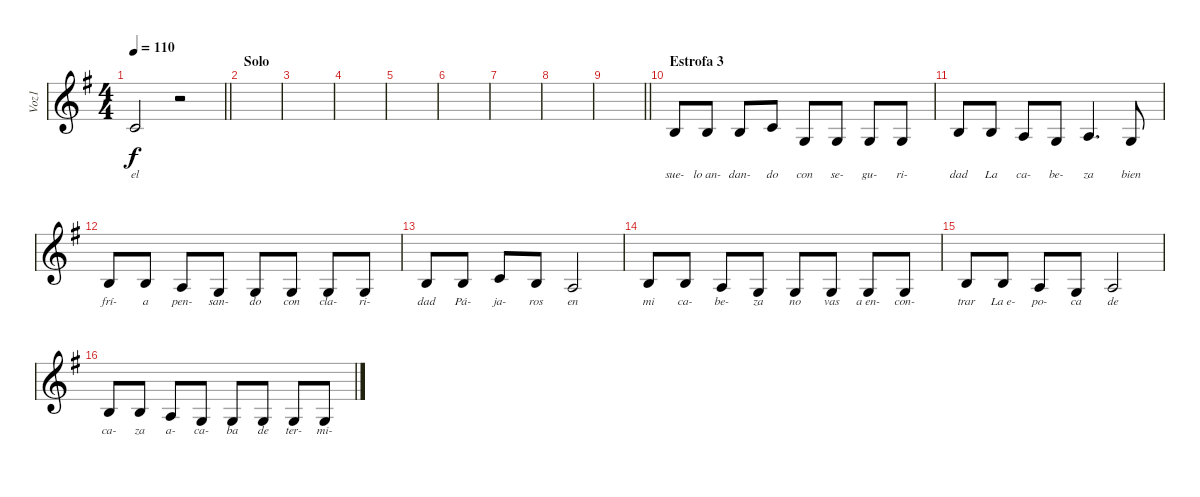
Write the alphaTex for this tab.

\track ("Voz1" "Voz1") {instrument altosax}
\staff {score}
\tuning (E4 B3 G3 D3 A2 E2) {hide}
\ts (4 4)
\tempo 110
\clef g2
\barLineRight lightlight
\ks g
1.2{t}.2{lyrics (0 "el") lyrics (1 "") lyrics (2 "") lyrics (3 "") lyrics (4 "") dy f} r.2 |
\section ("" "Solo")
|
|
|
|
|
|
|
\barLineRight lightlight
|
\section ("" "Estrofa 3")
0.2.8{lyrics (0 "sue-") lyrics (1 "") lyrics (2 "") lyrics (3 "") lyrics (4 "")} 0.2.8{lyrics (0 "lo an-") lyrics (1 "") lyrics (2 "") lyrics (3 "") lyrics (4 "")} 0.2.8{lyrics (0 "dan-") lyrics (1 "") lyrics (2 "") lyrics (3 "") lyrics (4 "")} 1.2.8{lyrics (0 "do") lyrics (1 "") lyrics (2 "") lyrics (3 "") lyrics (4 "")} 0.3.8{lyrics (0 "con") lyrics (1 "") lyrics (2 "") lyrics (3 "") lyrics (4 "")} 0.3.8{lyrics (0 "se-") lyrics (1 "") lyrics (2 "") lyrics (3 "") lyrics (4 "")} 0.3.8{lyrics (0 "gu-") lyrics (1 "") lyrics (2 "") lyrics (3 "") lyrics (4 "")} 0.3.8{lyrics (0 "ri-") lyrics (1 "") lyrics (2 "") lyrics (3 "") lyrics (4 "")} |
0.2.8{lyrics (0 "dad") lyrics (1 "") lyrics (2 "") lyrics (3 "") lyrics (4 "")} 0.2.8{lyrics (0 "La") lyrics (1 "") lyrics (2 "") lyrics (3 "") lyrics (4 "")} 2.3.8{lyrics (0 "ca-") lyrics (1 "") lyrics (2 "") lyrics (3 "") lyrics (4 "")} 0.3.8{lyrics (0 "be-") lyrics (1 "") lyrics (2 "") lyrics (3 "") lyrics (4 "")} 2.3.4{d lyrics (0 "za") lyrics (1 "") lyrics (2 "") lyrics (3 "") lyrics (4 "")} 0.3.8{lyrics (0 "bien") lyrics (1 "") lyrics (2 "") lyrics (3 "") lyrics (4 "")} |
0.2.8{lyrics (0 "frí-") lyrics (1 "") lyrics (2 "") lyrics (3 "") lyrics (4 "")} 0.2.8{lyrics (0 "a") lyrics (1 "") lyrics (2 "") lyrics (3 "") lyrics (4 "")} 2.3.8{lyrics (0 "pen-") lyrics (1 "") lyrics (2 "") lyrics (3 "") lyrics (4 "")} 0.3.8{lyrics (0 "san-") lyrics (1 "") lyrics (2 "") lyrics (3 "") lyrics (4 "")} 0.3.8{lyrics (0 "do") lyrics (1 "") lyrics (2 "") lyrics (3 "") lyrics (4 "")} 0.3.8{lyrics (0 "con") lyrics (1 "") lyrics (2 "") lyrics (3 "") lyrics (4 "")} 0.3.8{lyrics (0 "cla-") lyrics (1 "") lyrics (2 "") lyrics (3 "") lyrics (4 "")} 0.3.8{lyrics (0 "ri-") lyrics (1 "") lyrics (2 "") lyrics (3 "") lyrics (4 "")} |
0.2.8{lyrics (0 "dad") lyrics (1 "") lyrics (2 "") lyrics (3 "") lyrics (4 "")} 0.2.8{lyrics (0 "Pá-") lyrics (1 "") lyrics (2 "") lyrics (3 "") lyrics (4 "")} 1.2.8{lyrics (0 "ja-") lyrics (1 "") lyrics (2 "") lyrics (3 "") lyrics (4 "")} 0.2.8{lyrics (0 "ros") lyrics (1 "") lyrics (2 "") lyrics (3 "") lyrics (4 "")} 2.3.2{lyrics (0 "en") lyrics (1 "") lyrics (2 "") lyrics (3 "") lyrics (4 "")} |
0.2.8{lyrics (0 "mi") lyrics (1 "") lyrics (2 "") lyrics (3 "") lyrics (4 "")} 0.2.8{lyrics (0 "ca-") lyrics (1 "") lyrics (2 "") lyrics (3 "") lyrics (4 "")} 2.3.8{lyrics (0 "be-") lyrics (1 "") lyrics (2 "") lyrics (3 "") lyrics (4 "")} 0.3.8{lyrics (0 "za") lyrics (1 "") lyrics (2 "") lyrics (3 "") lyrics (4 "")} 0.3.8{lyrics (0 "no") lyrics (1 "") lyrics (2 "") lyrics (3 "") lyrics (4 "")} 0.3.8{lyrics (0 "vas") lyrics (1 "") lyrics (2 "") lyrics (3 "") lyrics (4 "")} 0.3.8{lyrics (0 "a en-") lyrics (1 "") lyrics (2 "") lyrics (3 "") lyrics (4 "")} 0.3.8{lyrics (0 "con-") lyrics (1 "") lyrics (2 "") lyrics (3 "") lyrics (4 "")} |
0.2.8{lyrics (0 "trar") lyrics (1 "") lyrics (2 "") lyrics (3 "") lyrics (4 "")} 0.2.8{lyrics (0 "La e-") lyrics (1 "") lyrics (2 "") lyrics (3 "") lyrics (4 "")} 2.3.8{lyrics (0 "po-") lyrics (1 "") lyrics (2 "") lyrics (3 "") lyrics (4 "")} 0.3.8{lyrics (0 "ca") lyrics (1 "") lyrics (2 "") lyrics (3 "") lyrics (4 "")} 2.3.2{lyrics (0 "de") lyrics (1 "") lyrics (2 "") lyrics (3 "") lyrics (4 "")} |
0.2.8{lyrics (0 "ca-") lyrics (1 "") lyrics (2 "") lyrics (3 "") lyrics (4 "")} 0.2.8{lyrics (0 "za") lyrics (1 "") lyrics (2 "") lyrics (3 "") lyrics (4 "")} 2.3.8{lyrics (0 "a-") lyrics (1 "") lyrics (2 "") lyrics (3 "") lyrics (4 "")} 0.3.8{lyrics (0 "ca-") lyrics (1 "") lyrics (2 "") lyrics (3 "") lyrics (4 "")} 0.3.8{lyrics (0 "ba") lyrics (1 "") lyrics (2 "") lyrics (3 "") lyrics (4 "")} 0.3.8{lyrics (0 "de") lyrics (1 "") lyrics (2 "") lyrics (3 "") lyrics (4 "")} 0.3.8{lyrics (0 "ter-") lyrics (1 "") lyrics (2 "") lyrics (3 "") lyrics (4 "")} 0.3.8{lyrics (0 "mi-") lyrics (1 "") lyrics (2 "") lyrics (3 "") lyrics (4 "")}
